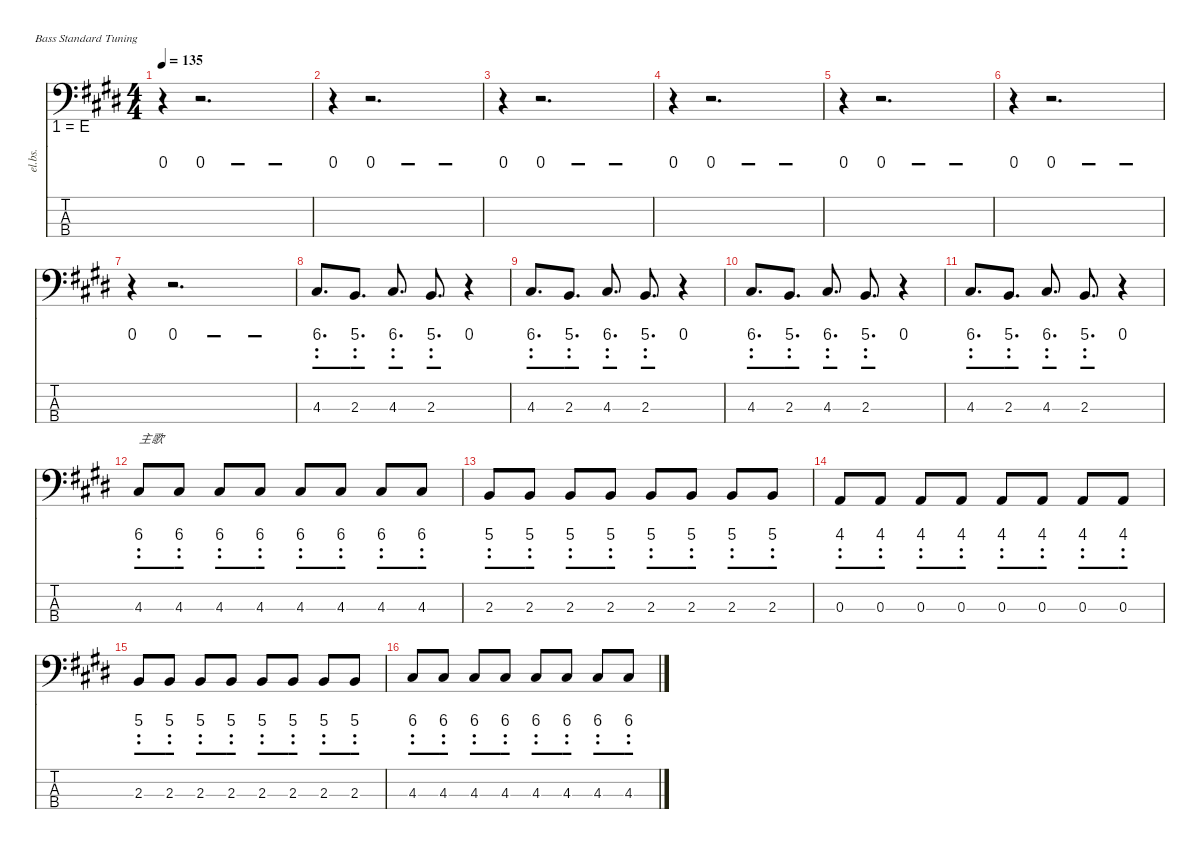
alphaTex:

\defaultSystemsLayout 4
\hideDynamics
\bracketExtendMode nobrackets
\track ("bass" "el.bs.") {instrument electricbassfinger}
\staff {score tabs numbered}
\tuning (G2 D2 A1 E1)
\ts (4 4)
\tempo 135
\clef f4
\ks e
r.4{dy mf instrument electricbassfinger} r.2{d} |
r.4 r.2{d} |
r.4 r.2{d} |
r.4 r.2{d} |
r.4 r.2{d} |
r.4 r.2{d} |
r.4 r.2{d} |
4.3{acc #}.8{d} 2.3{acc forcenatural}.8{d} 4.3{acc #}.8{d} 2.3{acc forcenatural}.8{d} r.4 |
4.3{acc #}.8{d} 2.3{acc forcenatural}.8{d} 4.3{acc #}.8{d} 2.3{acc forcenatural}.8{d} r.4 |
4.3{acc #}.8{d} 2.3{acc forcenatural}.8{d} 4.3{acc #}.8{d} 2.3{acc forcenatural}.8{d} r.4 |
4.3{acc #}.8{d} 2.3{acc forcenatural}.8{d} 4.3{acc #}.8{d} 2.3{acc forcenatural}.8{d} r.4 |
4.3{acc #}.8{txt "主歌"} 4.3{acc #}.8 4.3{acc #}.8 4.3{acc #}.8 4.3{acc #}.8 4.3{acc #}.8 4.3{acc #}.8 4.3{acc #}.8 |
2.3{acc forcenatural}.8 2.3{acc forcenatural}.8 2.3{acc forcenatural}.8 2.3{acc forcenatural}.8 2.3{acc forcenatural}.8 2.3{acc forcenatural}.8 2.3{acc forcenatural}.8 2.3{acc forcenatural}.8 |
0.3{acc forcenatural}.8 0.3{acc forcenatural}.8 0.3{acc forcenatural}.8 0.3{acc forcenatural}.8 0.3{acc forcenatural}.8 0.3{acc forcenatural}.8 0.3{acc forcenatural}.8 0.3{acc forcenatural}.8 |
2.3{acc forcenatural}.8 2.3{acc forcenatural}.8 2.3{acc forcenatural}.8 2.3{acc forcenatural}.8 2.3{acc forcenatural}.8 2.3{acc forcenatural}.8 2.3{acc forcenatural}.8 2.3{acc forcenatural}.8 |
4.3{acc #}.8 4.3{acc #}.8 4.3{acc #}.8 4.3{acc #}.8 4.3{acc #}.8 4.3{acc #}.8 4.3{acc #}.8 4.3{acc #}.8
